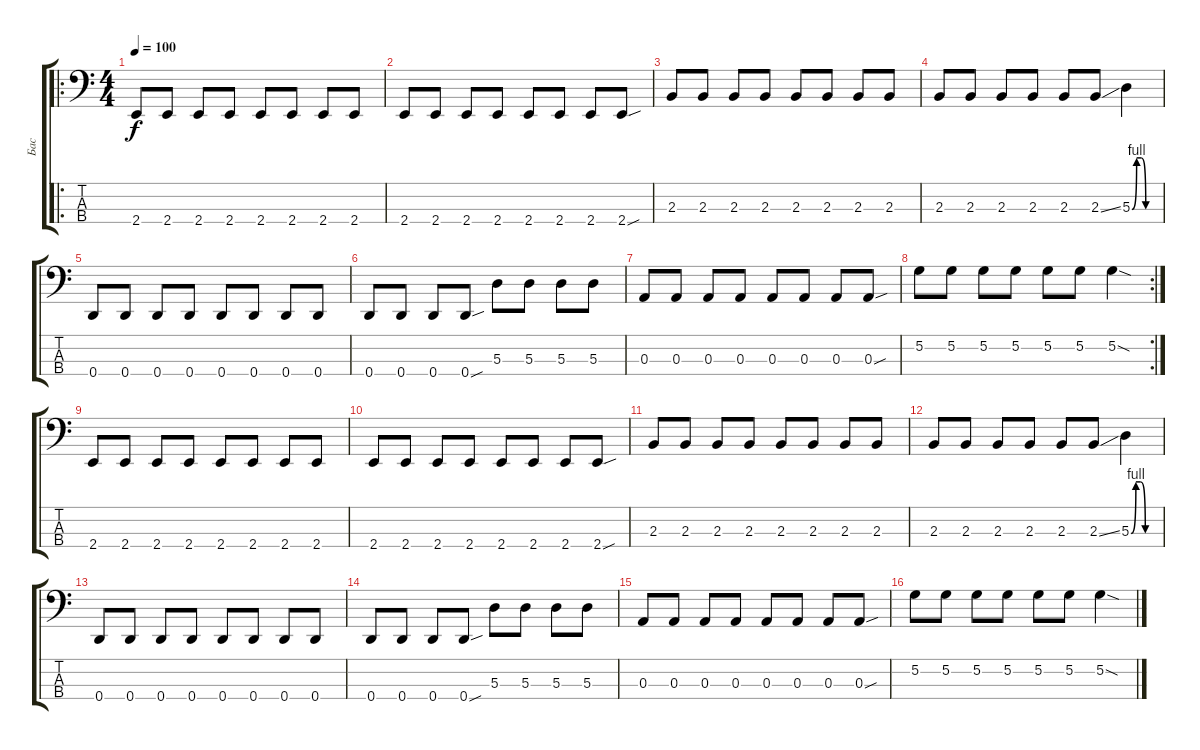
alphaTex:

\track ("Бас" "Бас") {instrument electricbassfinger}
\staff {score tabs}
\tuning (G2 D2 A1 D1) {hide}
\ro
\ts (4 4)
\tempo 100
\clef f4
\ks c
2.4.8{dy f} 2.4.8 2.4.8 2.4.8 2.4.8 2.4.8 2.4.8 2.4.8 |
2.4.8 2.4.8 2.4.8 2.4.8 2.4.8 2.4.8 2.4.8 2.4{sou}.8 |
2.3.8 2.3.8 2.3.8 2.3.8 2.3.8 2.3.8 2.3.8 2.3.8 |
2.3.8 2.3.8 2.3.8 2.3.8 2.3.8 2.3{ss}.8 5.3{be (custom 0 0 10 4 20 4 30 0 60 0)}.4 |
0.4.8 0.4.8 0.4.8 0.4.8 0.4.8 0.4.8 0.4.8 0.4.8 |
0.4.8 0.4.8 0.4.8 0.4{sou}.8 5.3.8 5.3.8 5.3.8 5.3.8 |
0.3.8 0.3.8 0.3.8 0.3.8 0.3.8 0.3.8 0.3.8 0.3{sou}.8 |
\rc 2
5.2.8 5.2.8 5.2.8 5.2.8 5.2.8 5.2.8 5.2{sod}.4 |
2.4.8 2.4.8 2.4.8 2.4.8 2.4.8 2.4.8 2.4.8 2.4.8 |
2.4.8 2.4.8 2.4.8 2.4.8 2.4.8 2.4.8 2.4.8 2.4{sou}.8 |
2.3.8 2.3.8 2.3.8 2.3.8 2.3.8 2.3.8 2.3.8 2.3.8 |
2.3.8 2.3.8 2.3.8 2.3.8 2.3.8 2.3{ss}.8 5.3{be (custom 0 0 10 4 20 4 30 0 60 0)}.4 |
0.4.8 0.4.8 0.4.8 0.4.8 0.4.8 0.4.8 0.4.8 0.4.8 |
0.4.8 0.4.8 0.4.8 0.4{sou}.8 5.3.8 5.3.8 5.3.8 5.3.8 |
0.3.8 0.3.8 0.3.8 0.3.8 0.3.8 0.3.8 0.3.8 0.3{sou}.8 |
5.2.8 5.2.8 5.2.8 5.2.8 5.2.8 5.2.8 5.2{sod}.4
